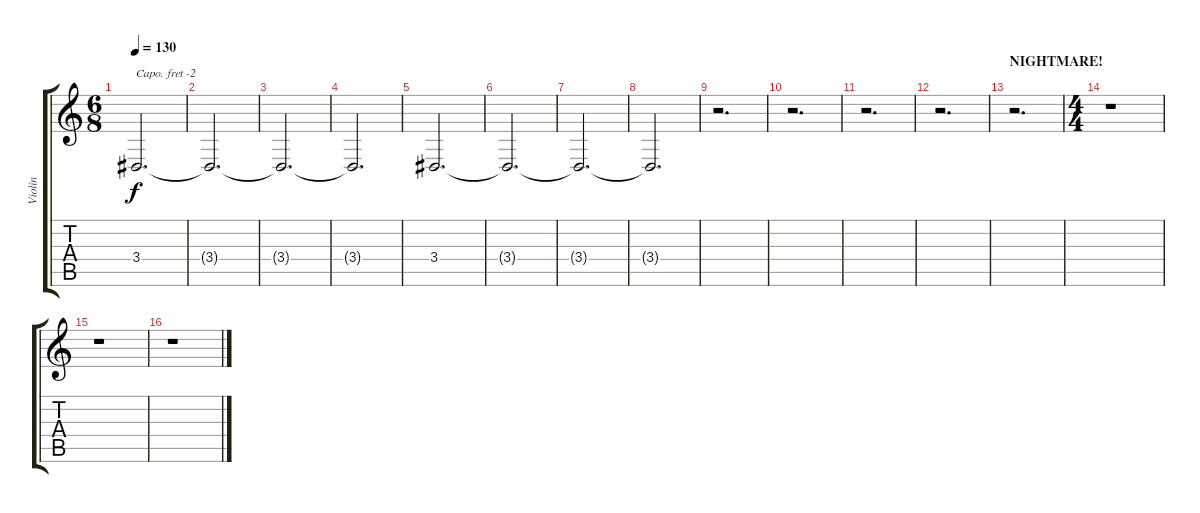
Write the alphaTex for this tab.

\track ("Violin" "Violin") {instrument violin}
\staff {score tabs}
\capo -2
\tuning (E4 B3 G3 D3 A2 D2) {hide}
\ts (6 8)
\tempo 130
\clef g2
\ks c
3.4.2{d dy f} |
3.4{t}.2{d} |
3.4{t}.2{d} |
3.4{t}.2{d} |
3.4.2{d} |
3.4{t}.2{d} |
3.4{t}.2{d} |
3.4{t}.2{d} |
r.2{d} |
r.2{d} |
r.2{d} |
r.2{d} |
\section ("" "NIGHTMARE!")
r.2{d} |
\ts (4 4)
r.1 |
r.1 |
r.1
